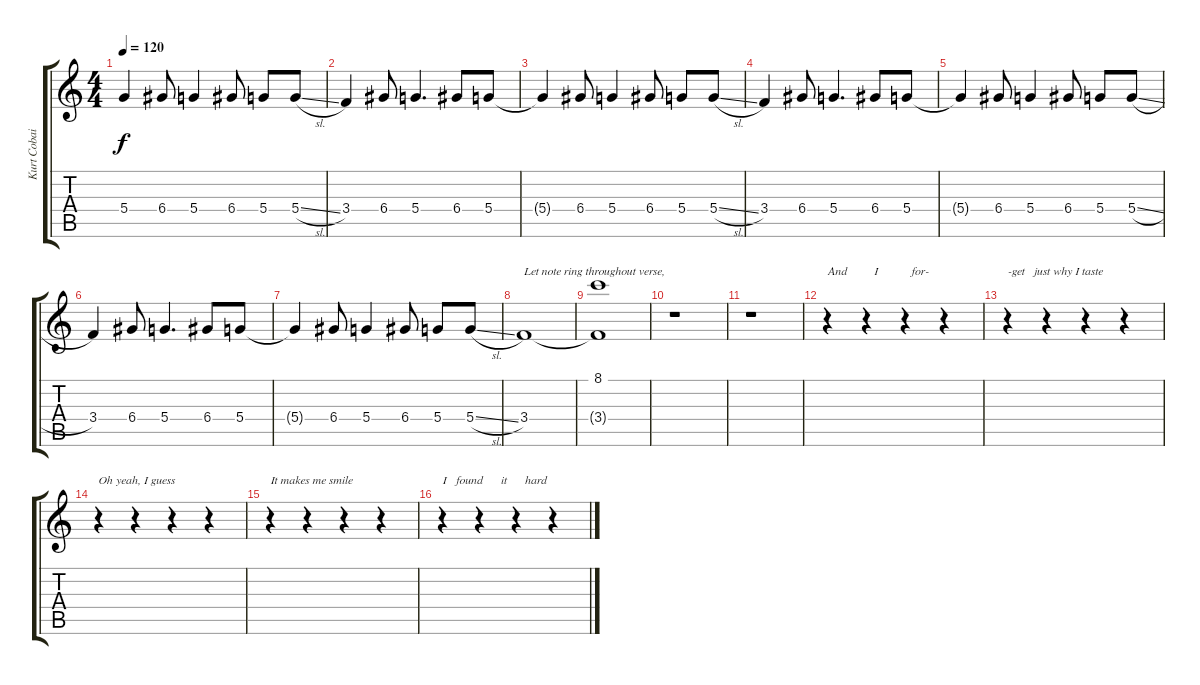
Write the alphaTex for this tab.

\track ("Kurt Cobain " "Kurt Cobai") {mute instrument electricguitarclean}
\staff {score tabs}
\tuning (E4 B3 G3 D3 A2 E2) {hide}
\ts (4 4)
\tempo 120
\clef g2
\ks c
5.4{t}.4{dy f} 6.4.8 5.4.4 6.4.8 5.4.8 5.4{sl}.8 |
3.4.4 6.4.8 5.4.4{d} 6.4.8 5.4.8 |
5.4{t}.4 6.4.8 5.4.4 6.4.8 5.4.8 5.4{sl}.8 |
3.4.4 6.4.8 5.4.4{d} 6.4.8 5.4.8 |
5.4{t}.4 6.4.8 5.4.4 6.4.8 5.4.8 5.4{sl}.8 |
3.4.4 6.4.8 5.4.4{d} 6.4.8 5.4.8 |
5.4{t}.4 6.4.8 5.4.4 6.4.8 5.4.8 5.4{sl}.8 |
3.4.1{txt "Let note ring throughout verse, "} |
(8.1 3.4{t}).1 |
r.1 |
r.1 |
r.4{txt "And         I           for-"} r.4 r.4 r.4 |
r.4{txt "-get   just why I taste"} r.4 r.4 r.4 |
r.4{txt "Oh yeah, I guess"} r.4 r.4 r.4 |
r.4{txt "It makes me smile"} r.4 r.4 r.4 |
r.4{txt "I   found      it      hard"} r.4 r.4 r.4
